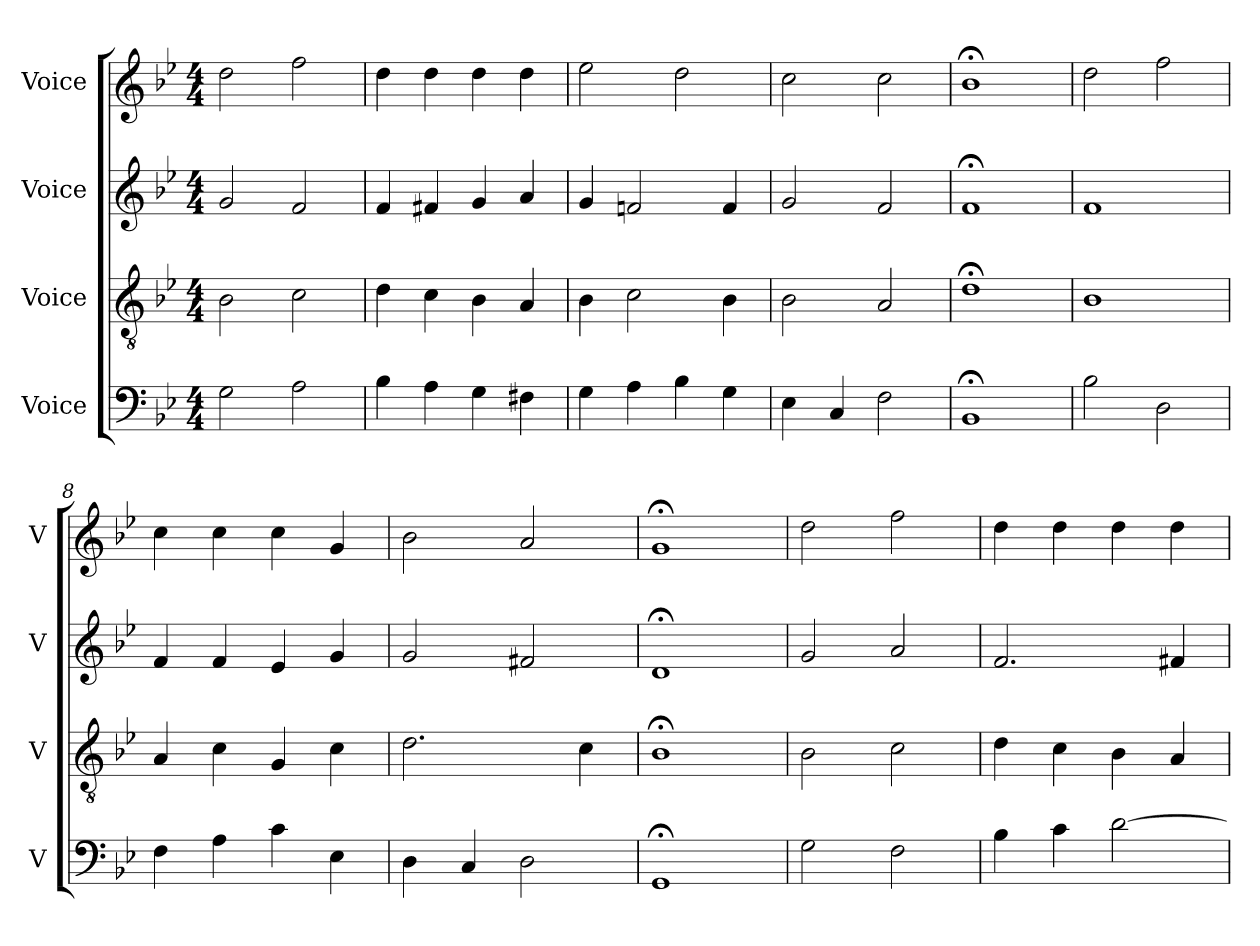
**kern	**kern	**kern	**kern
*part4	*part3	*part2	*part1
*staff4	*staff3	*staff2	*staff1
*I"Voice	*I"Voice	*I"Voice	*I"Voice
*I'V	*I'V	*I'V	*I'V
*clefF4	*clefGv2	*clefG2	*clefG2
*k[b-e-]	*k[b-e-]	*k[b-e-]	*k[b-e-]
*M4/4	*M4/4	*M4/4	*M4/4
=	=	=	=
2G	2B-	2g	2dd
2A	2c	2f	2ff
=3	=3	=3	=3
4B-	4d	4f	4dd
4A	4c	4f#X	4dd
4G	4B-	4g	4dd
4F#X	4A	4a	4dd
=4	=4	=4	=4
4G	4B-	4g	2ee-
4A	2c	2fn	.
4B-	.	.	2dd
4G	4B-	4f	.
=5	=5	=5	=5
4E-	2B-	2g	2cc
4C	.	.	.
2F	2A	2f	2cc
=6	=6	=6	=6
1BB-;<	1d;<	1f;<	1b-;<
=7	=7	=7	=7
2B-	1B-	1f	2dd
2D	.	.	2ff
=8	=8	=8	=8
4F	4A	4f	4cc
4A	4c	4f	4cc
4c	4G	4e-	4cc
4E-	4c	4g	4g
=9	=9	=9	=9
4D	2.d	2g	2b-
4C	.	.	.
2D	.	2f#X	2a
.	4c	.	.
=10	=10	=10	=10
1GG;<	1B-;<	1d;<	1g;<
=11	=11	=11	=11
2G	2B-	2g	2dd
2F	2c	2a	2ff
=12	=12	=12	=12
4B-	4d	2.f	4dd
4c	4c	.	4dd
[2d	4B-	.	4dd
.	4A	4f#X	4dd
=	=	=	=
*-	*-	*-	*-
